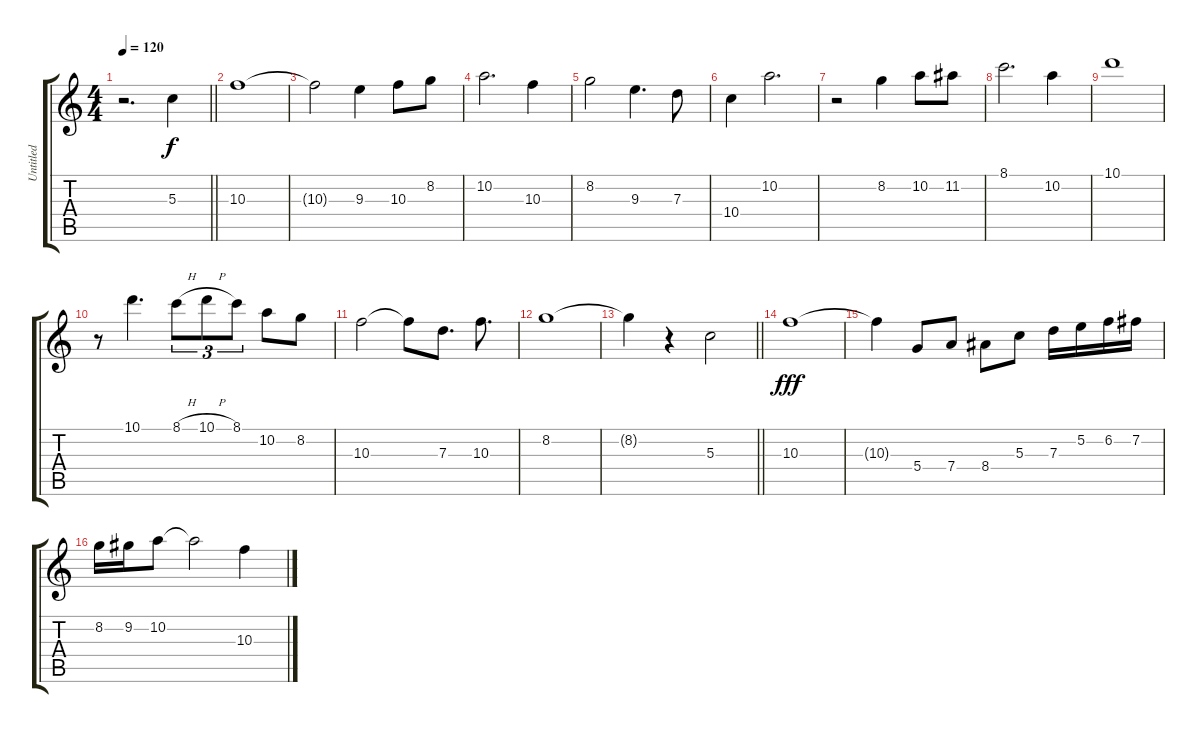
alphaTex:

\track ("Untitled" "Untitled") {instrument acousticguitarsteel}
\staff {score tabs}
\tuning (E4 B3 G3 D3 A2 E2) {hide}
\ts (4 4)
\tempo 120
\clef g2
\barLineRight lightlight
\ks c
r.2{d dy f instrument acousticguitarsteel} 5.3.4 |
10.3.1 |
10.3{t}.2 9.3.4 10.3.8 8.2.8 |
10.2.2{d} 10.3.4 |
8.2.2 9.3.4{d} 7.3.8 |
10.4.4 10.2.2{d} |
r.2 8.2.4 10.2.8 11.2.8 |
8.1.2{d} 10.2.4 |
10.1.1 |
r.8 10.1.4{d} 8.1{h}.8{tu (3 2)} 10.1{h}.8{tu (3 2)} 8.1.8{tu (3 2)} 10.2.8 8.2.8 |
10.3.2 10.3{t}.8 7.3.8{d} 10.3.8{d} |
8.2.1 |
\barLineRight lightlight
8.2{t}.4 r.4 5.3.2 |
10.3.1{dy fff} |
10.3{t}.4 5.4.8 7.4.8 8.4.8 5.3.8 7.3.16 5.2.16 6.2.16 7.2.16 |
8.2.16 9.2.16 10.2.8 10.2{t}.2 10.3.4
